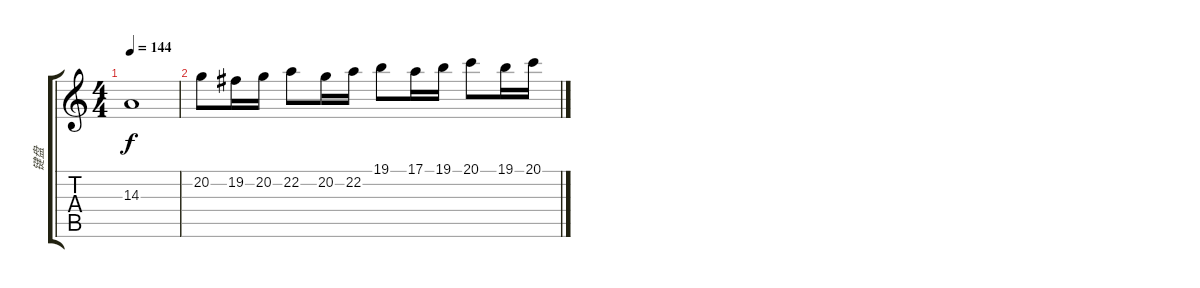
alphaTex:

\track ("键盘" "键盘") {instrument vibraphone}
\staff {score tabs}
\tuning (E4 B3 G3 D3 A2 E2) {hide}
\ts (4 4)
\tempo 144
\clef g2
\ks c
14.3.1{dy f instrument stringensemble2} |
20.2.8{volume 14 instrument brightacousticpiano} 19.2.16 20.2.16 22.2.8 20.2.16 22.2.16 19.1.8 17.1.16 19.1.16 20.1.8 19.1.16 20.1.16
